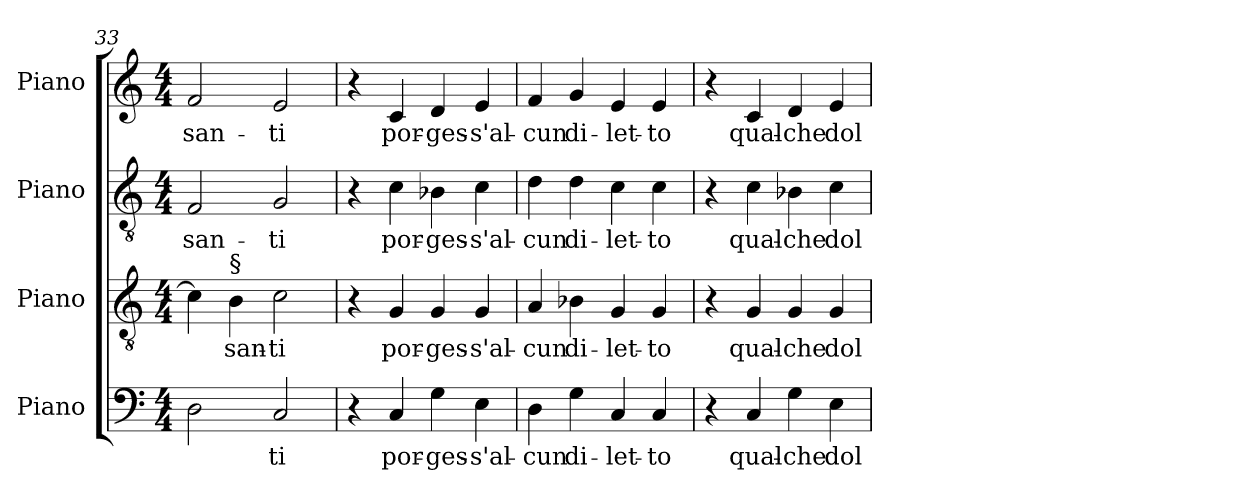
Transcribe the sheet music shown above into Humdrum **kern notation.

**kern	**text	**kern	**text	**kern	**text	**kern	**text
*part4	*part4	*part3	*part3	*part2	*part2	*part1	*part1
*staff4	*staff4	*staff3	*staff3	*staff2	*staff2	*staff1	*staff1
*I"Piano	*	*I"Piano	*	*I"Piano	*	*I"Piano	*
*I'Pno.	*	*I'Pno.	*	*I'Pno.	*	*I'Pno.	*
*clefF4	*	*clefGv2	*	*clefGv2	*	*clefG2	*
*	*	*ITrd7c12	*	*ITrd7c12	*	*	*
*k[]	*	*k[]	*	*k[]	*	*k[]	*
*C:	*	*C:	*	*C:	*	*C:	*
*M4/4	*	*M4/4	*	*M4/4	*	*M4/4	*
=33	=33	=33	=33	=33	=33	=33	=33
!	!	!	!	!	!LO:LY:b:color=#000000	!	!
!	!	!	!	!	!	!	!LO:LY:b:color=#000000
2Di\	.	4Ci\]	.	2FFi/	san-	2fi/	san-
!	!	!LO:TX:a:t=§	!	!	!	!	!
!	!	!	!LO:LY:b:color=#000000	!	!	!	!
.	.	4BBi\	san-	.	.	.	.
!	!LO:LY:b:color=#000000	!	!	!	!	!	!
!	!	!	!LO:LY:b:color=#000000	!	!	!	!
!	!	!	!	!	!LO:LY:b:color=#000000	!	!
!	!	!	!	!	!	!	!LO:LY:b:color=#000000
2Ci/	-ti	2Ci\	-ti	2GGi/	-ti	2ei/	-ti
=34	=34	=34	=34	=34	=34	=34	=34
4r	.	4r	.	4r	.	4r	.
!	!LO:LY:b:color=#000000	!	!	!	!	!	!
!	!	!	!LO:LY:b:color=#000000	!	!	!	!
!	!	!	!	!	!LO:LY:b:color=#000000	!	!
!	!	!	!	!	!	!	!LO:LY:b:color=#000000
4Ci/	por-	4GGi/	por-	4Ci\	por-	4ci/	por-
!	!LO:LY:b:color=#000000	!	!	!	!	!	!
!	!	!	!LO:LY:b:color=#000000	!	!	!	!
!	!	!	!	!	!LO:LY:b:color=#000000	!	!
!	!	!	!	!	!	!	!LO:LY:b:color=#000000
4Gi\	-ges-	4GGi/	-ges-	4BB-i\	-ges-	4di/	-ges-
!	!LO:LY:b:color=#000000	!	!	!	!	!	!
!	!	!	!LO:LY:b:color=#000000	!	!	!	!
!	!	!	!	!	!LO:LY:b:color=#000000	!	!
!	!	!	!	!	!	!	!LO:LY:b:color=#000000
4Ei\	-s'al-	4GGi/	-s'al-	4Ci\	-s'al-	4ei/	-s'al-
=35	=35	=35	=35	=35	=35	=35	=35
!	!LO:LY:b:color=#000000	!	!	!	!	!	!
!	!	!	!LO:LY:b:color=#000000	!	!	!	!
!	!	!	!	!	!LO:LY:b:color=#000000	!	!
!	!	!	!	!	!	!	!LO:LY:b:color=#000000
4Di\	-cun	4AAi/	-cun	4Di\	-cun	4fi/	-cun
!	!LO:LY:b:color=#000000	!	!	!	!	!	!
!	!	!	!LO:LY:b:color=#000000	!	!	!	!
!	!	!	!	!	!LO:LY:b:color=#000000	!	!
!	!	!	!	!	!	!	!LO:LY:b:color=#000000
4Gi\	di-	4BB-i\	di-	4Di\	di-	4gi/	di-
!	!LO:LY:b:color=#000000	!	!	!	!	!	!
!	!	!	!LO:LY:b:color=#000000	!	!	!	!
!	!	!	!	!	!LO:LY:b:color=#000000	!	!
!	!	!	!	!	!	!	!LO:LY:b:color=#000000
4Ci/	-let-	4GGi/	-let-	4Ci\	-let-	4ei/	-let-
!	!LO:LY:b:color=#000000	!	!	!	!	!	!
!	!	!	!LO:LY:b:color=#000000	!	!	!	!
!	!	!	!	!	!LO:LY:b:color=#000000	!	!
!	!	!	!	!	!	!	!LO:LY:b:color=#000000
4Ci/	-to	4GGi/	-to	4Ci\	-to	4ei/	-to
!!LO:LB:g=z
=36	=36	=36	=36	=36	=36	=36	=36
4r	.	4r	.	4r	.	4r	.
!	!LO:LY:b:color=#000000	!	!	!	!	!	!
!	!	!	!LO:LY:b:color=#000000	!	!	!	!
!	!	!	!	!	!LO:LY:b:color=#000000	!	!
!	!	!	!	!	!	!	!LO:LY:b:color=#000000
4Ci/	qual-	4GGi/	qual-	4Ci\	qual-	4ci/	qual-
!	!LO:LY:b:color=#000000	!	!	!	!	!	!
!	!	!	!LO:LY:b:color=#000000	!	!	!	!
!	!	!	!	!	!LO:LY:b:color=#000000	!	!
!	!	!	!	!	!	!	!LO:LY:b:color=#000000
4Gi\	-che	4GGi/	-che	4BB-i\	-che	4di/	-che
!	!LO:LY:b:color=#000000	!	!	!	!	!	!
!	!	!	!LO:LY:b:color=#000000	!	!	!	!
!	!	!	!	!	!LO:LY:b:color=#000000	!	!
!	!	!	!	!	!	!	!LO:LY:b:color=#000000
4Ei\	dol-	4GGi/	dol-	4Ci\	dol-	4ei/	dol-
=	=	=	=	=	=	=	=
*-	*-	*-	*-	*-	*-	*-	*-
